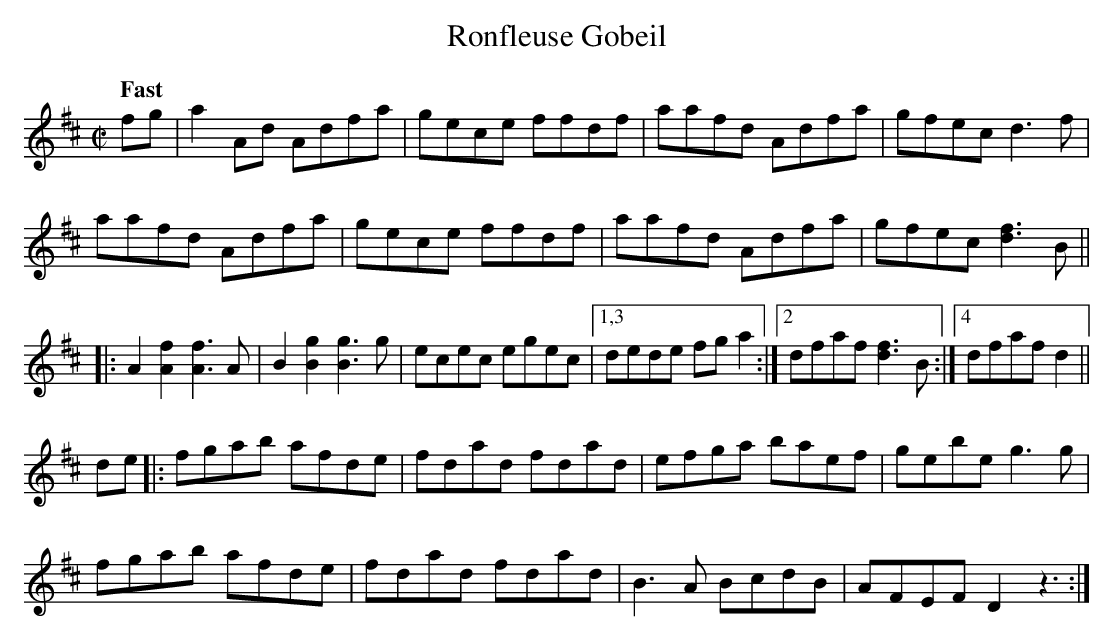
X:1
T:Ronfleuse Gobeil
M:C|
L:1/8
Q:"Fast"
K:D
fg|a2Ad Adf-a|gece ffdf|aafd Adfa|gfec d3f|
aafd Adfa|gece ffdf|aafd Adfa|gfec [d3f3]B||
|:A2[A2f2][A3f3]A|B2[B2g2][B3g3]g| ecec  egec|1,3dede fga2:|2 dfaf [d3f3]B:|4dfaf d2||
de|:fgab afde|fdad fdad|efga baef|gebe g3g|
f-gab afde|fdad fdad|B3A BcdB|AFEF D2z3:|
